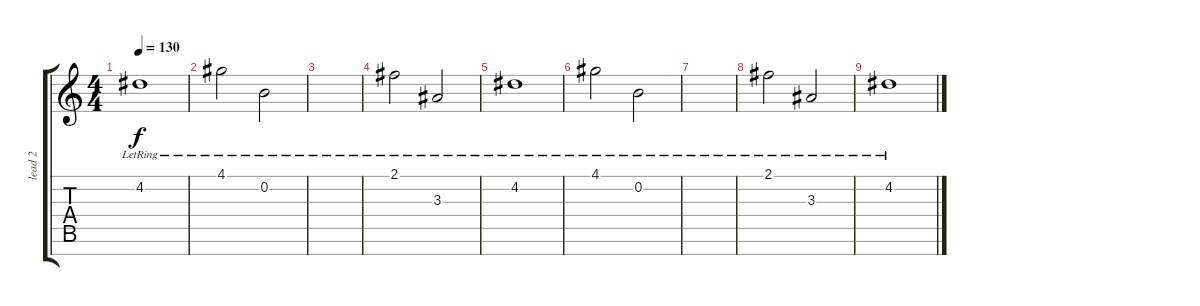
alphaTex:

\track ("lead 2" "lead 2") {instrument electricguitarjazz}
\staff {score tabs}
\tuning (E4 B3 G3 D3 A2 E2 B1) {hide}
\ts (4 4)
\tempo 130
\clef g2
\ks c
4.2{lr}.1{dy f} |
4.1{lr}.2 0.2{lr}.2 |
|
2.1{lr}.2 3.3{lr}.2 |
4.2{lr}.1 |
4.1{lr}.2 0.2{lr}.2 |
|
2.1{lr}.2 3.3{lr}.2 |
4.2{lr}.1
